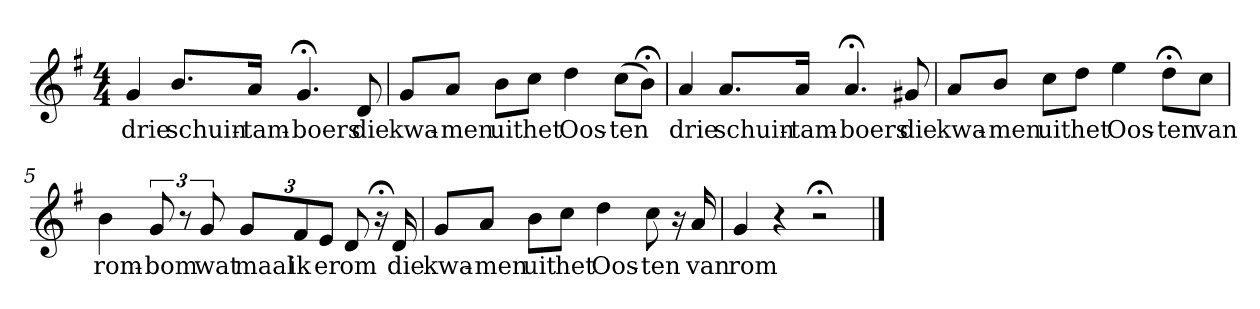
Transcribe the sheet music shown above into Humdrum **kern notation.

**kern	**text
*part1	*part1
*staff1	*staff1
*k[f#]	*
*G:	*
*M4/4	*
*MM120	*
=1	=1
4g	drie
8.bL	schuin-
16aJk	-tam-
4.g;<	-boers
8d	die
=2	=2
8gL	kwa-
8aJ	-men
8bL	uit
8ccJ	het
4dd	Oos-
(8ccL	-ten
8b;<J)	.
=3	=3
4a	drie
8.aL	schuin-
16aJk	-tam-
4.a;<	-boers
8g#X	die
=4	=4
8aL	kwa-
8bJ	-men
8ccL	uit
8ddJ	het
4ee	Oos-
8dd;<L	-ten
8ccJ	van
=5	=5
4b	rom-
12g	-bom
12r	.
12g	wat
12gL	maal
12f#	ik
12eJ	er
8d	om
16r;<	.
16d	die
=6	=6
8gL	kwa-
8aJ	-men
8bL	uit
8ccJ	het
4dd	Oos-
8cc	-ten
16r	.
16a	van
=7	=7
4g	rom
4r	.
2r;<	.
==	==
*-	*-
